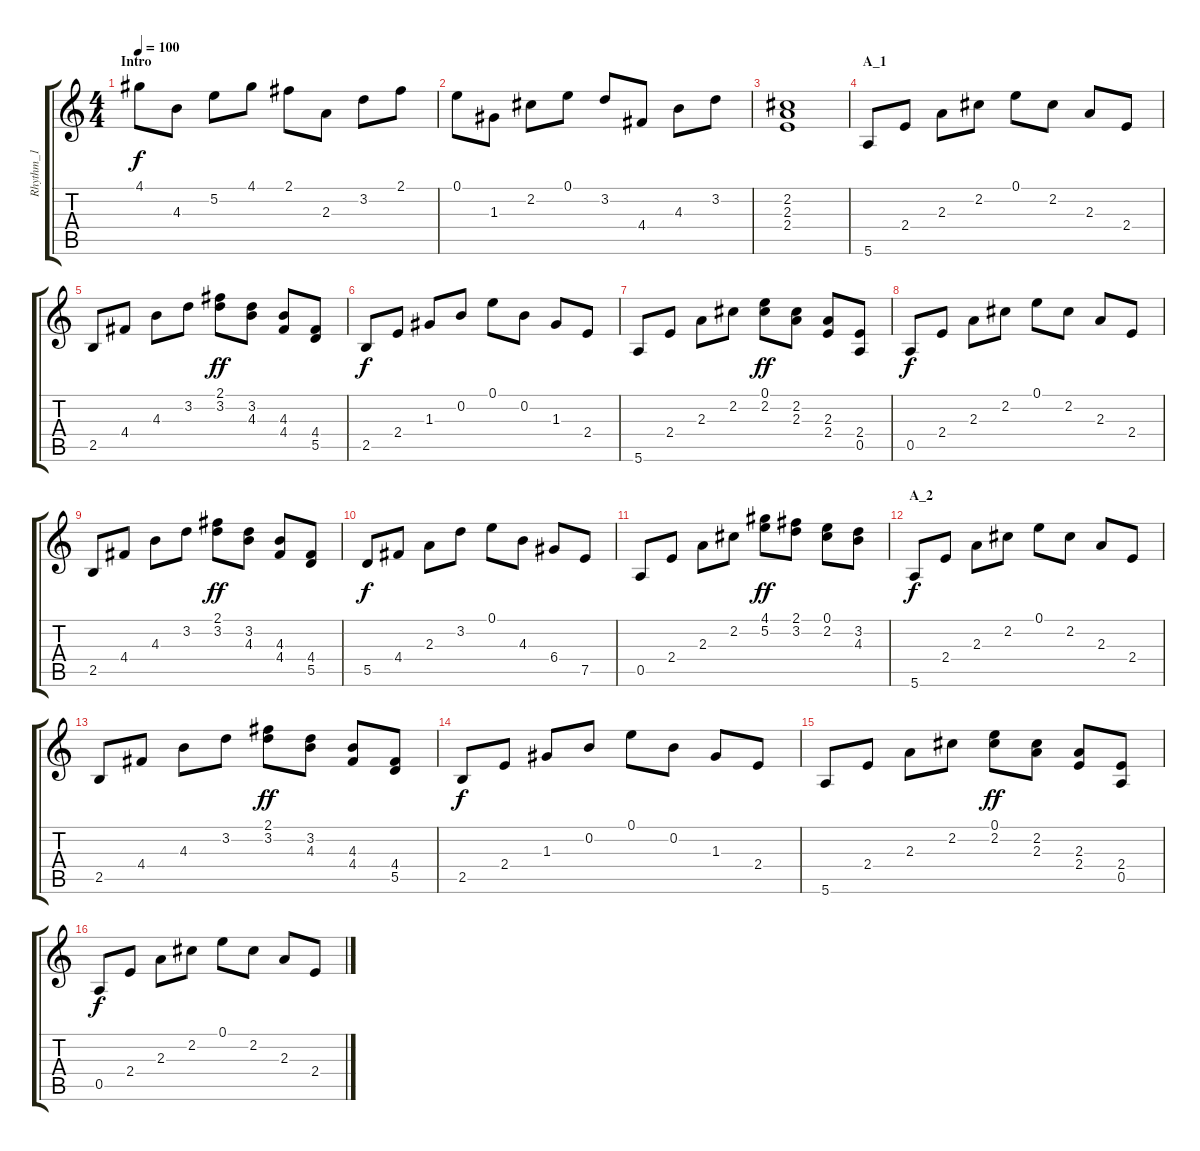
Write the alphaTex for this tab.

\track ("Rhythm_1" "Rhythm_1") {instrument acousticguitarsteel}
\staff {score tabs}
\tuning (E4 B3 G3 D3 A2 E2) {hide}
\ts (4 4)
\section ("" "Intro")
\tempo 100
\clef g2
\ks c
4.1.8{dy f instrument acousticguitarsteel} 4.3.8 5.2.8 4.1.8 2.1.8 2.3.8 3.2.8 2.1.8 |
0.1.8 1.3.8 2.2.8 0.1.8 3.2.8 4.4.8 4.3.8 3.2.8 |
(2.2 2.3 2.4).1 |
\section ("" "A_1")
5.6.8 2.4.8 2.3.8 2.2.8 0.1.8 2.2.8 2.3.8 2.4.8 |
2.5.8 4.4.8 4.3.8 3.2.8 (2.1 3.2).8{dy ff} (3.2 4.3).8 (4.3 4.4).8 (4.4 5.5).8 |
2.5.8{dy f} 2.4.8 1.3.8 0.2.8 0.1.8 0.2.8 1.3.8 2.4.8 |
5.6.8 2.4.8 2.3.8 2.2.8 (0.1 2.2).8{dy ff} (2.2 2.3).8 (2.3 2.4).8 (2.4 0.5).8 |
0.5.8{dy f} 2.4.8 2.3.8 2.2.8 0.1.8 2.2.8 2.3.8 2.4.8 |
2.5.8 4.4.8 4.3.8 3.2.8 (2.1 3.2).8{dy ff} (3.2 4.3).8 (4.3 4.4).8 (4.4 5.5).8 |
5.5.8{dy f} 4.4.8 2.3.8 3.2.8 0.1.8 4.3.8 6.4.8 7.5.8 |
0.5.8 2.4.8 2.3.8 2.2.8 (4.1 5.2).8{dy ff} (2.1 3.2).8 (0.1 2.2).8 (3.2 4.3).8 |
\section ("" "A_2")
5.6.8{dy f} 2.4.8 2.3.8 2.2.8 0.1.8 2.2.8 2.3.8 2.4.8 |
2.5.8 4.4.8 4.3.8 3.2.8 (2.1 3.2).8{dy ff} (3.2 4.3).8 (4.3 4.4).8 (4.4 5.5).8 |
2.5.8{dy f} 2.4.8 1.3.8 0.2.8 0.1.8 0.2.8 1.3.8 2.4.8 |
5.6.8 2.4.8 2.3.8 2.2.8 (0.1 2.2).8{dy ff} (2.2 2.3).8 (2.3 2.4).8 (2.4 0.5).8 |
0.5.8{dy f} 2.4.8 2.3.8 2.2.8 0.1.8 2.2.8 2.3.8 2.4.8
